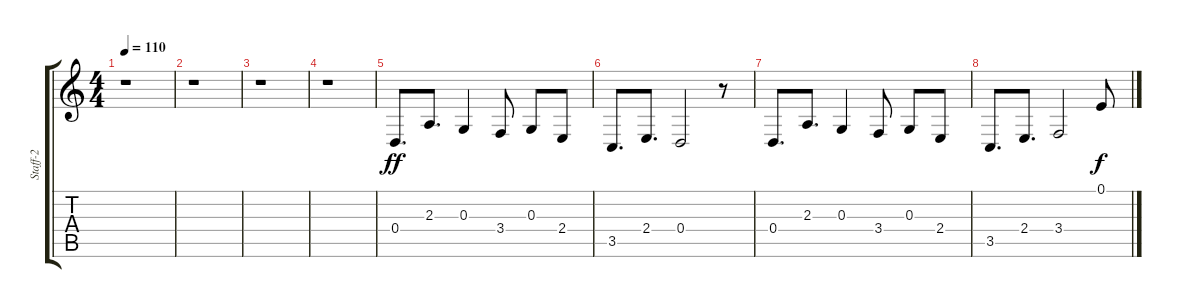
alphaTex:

\track ("Staff-2" "Staff-2") {instrument clarinet}
\staff {score tabs}
\tuning (E4 B3 G3 D3 A2 E2) {hide}
\ts (4 4)
\tempo 110
\clef g2
\ks c
r.1{dy ff} |
r.1 |
r.1 |
r.1 |
0.4.8{d instrument clarinet} 2.3.8{d} 0.3.4 3.4.8 0.3.8 2.4.8 |
3.5.8{d} 2.4.8{d} 0.4.2 r.8 |
0.4.8{d} 2.3.8{d} 0.3.4 3.4.8 0.3.8 2.4.8 |
3.5.8{d} 2.4.8{d} 3.4.2 0.1.8{dy f}
